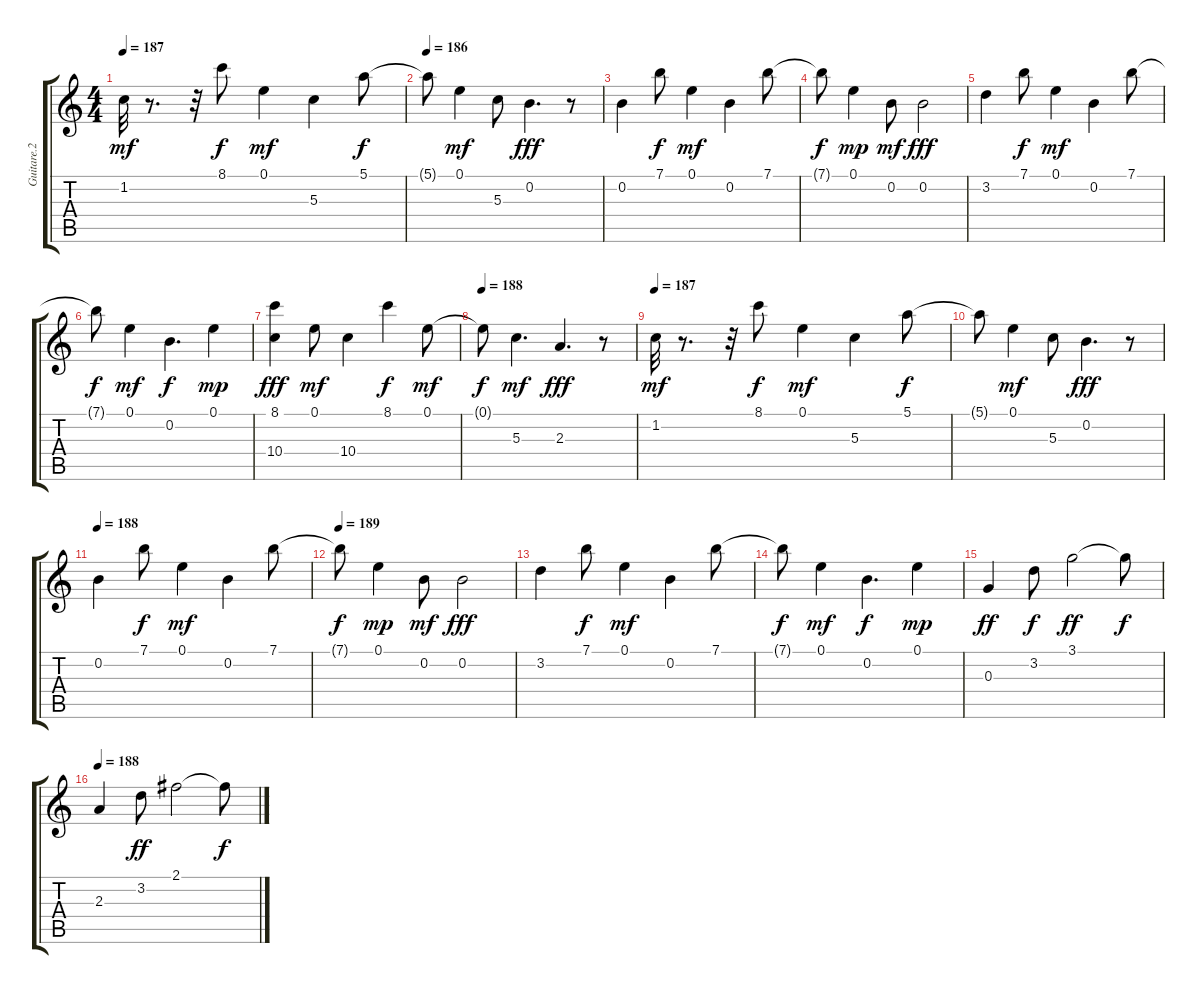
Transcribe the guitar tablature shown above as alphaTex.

\track ("Guitare.2           " "Guitare.2 ") {instrument acousticguitarnylon}
\staff {score tabs}
\tuning (E4 B3 G3 D3 A2 E2) {hide}
\ts (4 4)
\tempo 187
\clef g2
\ks c
1.2.32{dy mf} r.8{d} r.32 8.1.8{dy f} 0.1.4{dy mf} 5.3.4 5.1.8{dy f} |
\tempo 186
5.1{t}.8 0.1.4{dy mf} 5.3.8 0.2.4{d dy fff} r.8 |
0.2.4 7.1.8{dy f} 0.1.4{dy mf} 0.2.4 7.1.8 |
7.1{t}.8{dy f} 0.1.4{dy mp} 0.2.8{dy mf} 0.2.2{dy fff} |
3.2.4 7.1.8{dy f} 0.1.4{dy mf} 0.2.4 7.1.8 |
7.1{t}.8{dy f} 0.1.4{dy mf} 0.2.4{d dy f} 0.1.4{dy mp} |
(8.1 10.4).4{dy fff} 0.1.8{dy mf} 10.4.4 8.1.4{dy f} 0.1.8{dy mf} |
\tempo 188
0.1{t}.8{dy f} 5.3.4{d dy mf} 2.3.4{d dy fff} r.8 |
\tempo 187
1.2.32{dy mf} r.8{d} r.32 8.1.8{dy f} 0.1.4{dy mf} 5.3.4 5.1.8{dy f} |
5.1{t}.8 0.1.4{dy mf} 5.3.8 0.2.4{d dy fff} r.8 |
\tempo 188
0.2.4 7.1.8{dy f} 0.1.4{dy mf} 0.2.4 7.1.8 |
\tempo 189
7.1{t}.8{dy f} 0.1.4{dy mp} 0.2.8{dy mf} 0.2.2{dy fff} |
3.2.4 7.1.8{dy f} 0.1.4{dy mf} 0.2.4 7.1.8 |
7.1{t}.8{dy f} 0.1.4{dy mf} 0.2.4{d dy f} 0.1.4{dy mp} |
0.3.4{dy ff} 3.2.8{dy f} 3.1.2{dy ff} 3.1{t}.8{dy f} |
\tempo 188
2.3.4 3.2.8{dy ff} 2.1.2 2.1{t}.8{dy f}
